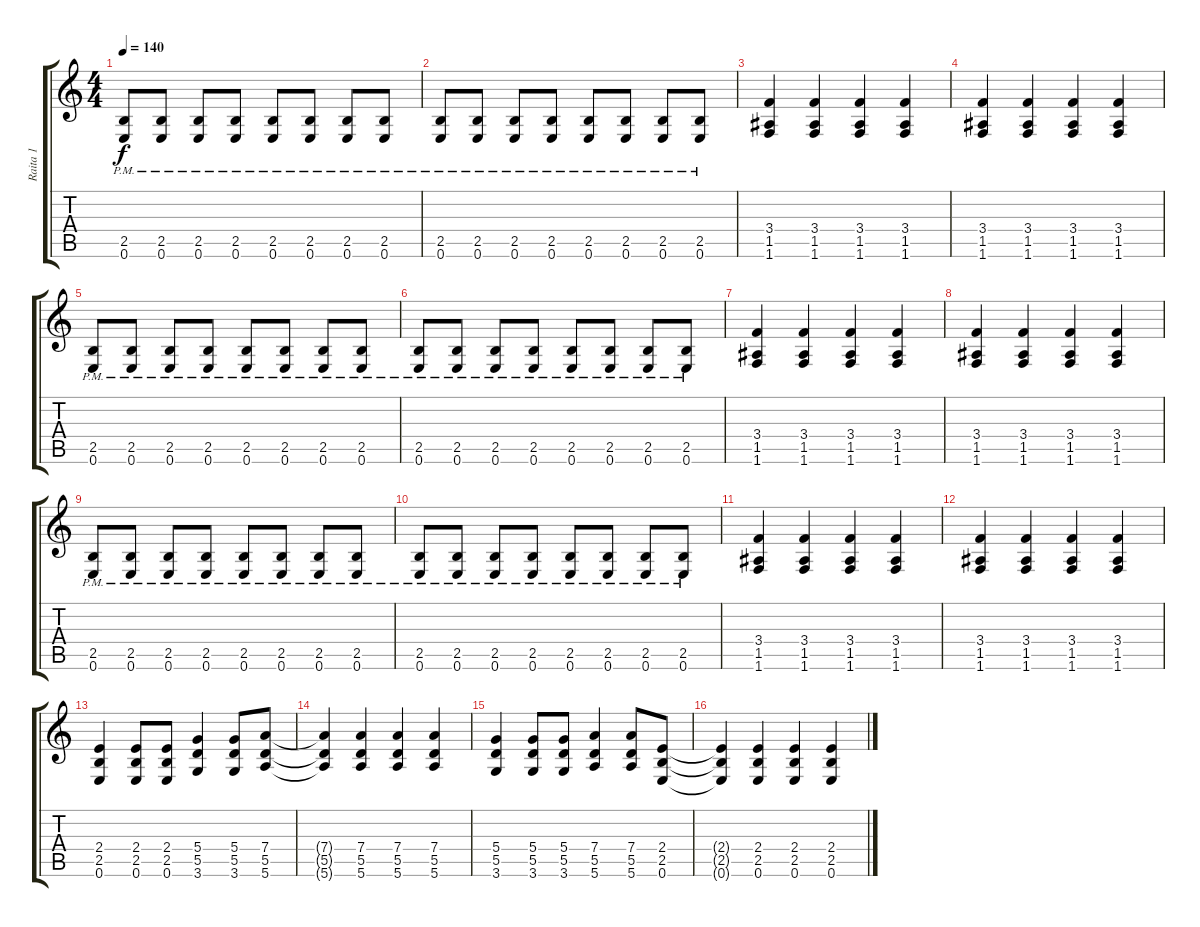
\track ("Raita 1" "Raita 1") {instrument distortionguitar}
\staff {score tabs}
\tuning (E4 B3 G3 D3 A2 E2) {hide}
\ts (4 4)
\tempo 140
\clef g2
\ks c
(2.5{pm} 0.6{pm}).8{dy f} (2.5{pm} 0.6{pm}).8 (2.5{pm} 0.6{pm}).8 (2.5{pm} 0.6{pm}).8 (2.5{pm} 0.6{pm}).8 (2.5{pm} 0.6{pm}).8 (2.5{pm} 0.6{pm}).8 (2.5{pm} 0.6{pm}).8 |
(2.5{pm} 0.6{pm}).8 (2.5{pm} 0.6{pm}).8 (2.5{pm} 0.6{pm}).8 (2.5{pm} 0.6{pm}).8 (2.5{pm} 0.6{pm}).8 (2.5{pm} 0.6{pm}).8 (2.5{pm} 0.6{pm}).8 (2.5{pm} 0.6{pm}).8 |
(3.4 1.5 1.6).4 (3.4 1.5 1.6).4 (3.4 1.5 1.6).4 (3.4 1.5 1.6).4 |
(3.4 1.5 1.6).4 (3.4 1.5 1.6).4 (3.4 1.5 1.6).4 (3.4 1.5 1.6).4 |
(2.5{pm} 0.6{pm}).8 (2.5{pm} 0.6{pm}).8 (2.5{pm} 0.6{pm}).8 (2.5{pm} 0.6{pm}).8 (2.5{pm} 0.6{pm}).8 (2.5{pm} 0.6{pm}).8 (2.5{pm} 0.6{pm}).8 (2.5{pm} 0.6{pm}).8 |
(2.5{pm} 0.6{pm}).8 (2.5{pm} 0.6{pm}).8 (2.5{pm} 0.6{pm}).8 (2.5{pm} 0.6{pm}).8 (2.5{pm} 0.6{pm}).8 (2.5{pm} 0.6{pm}).8 (2.5{pm} 0.6{pm}).8 (2.5{pm} 0.6{pm}).8 |
(3.4 1.5 1.6).4 (3.4 1.5 1.6).4 (3.4 1.5 1.6).4 (3.4 1.5 1.6).4 |
(3.4 1.5 1.6).4 (3.4 1.5 1.6).4 (3.4 1.5 1.6).4 (3.4 1.5 1.6).4 |
(2.5{pm} 0.6{pm}).8 (2.5{pm} 0.6{pm}).8 (2.5{pm} 0.6{pm}).8 (2.5{pm} 0.6{pm}).8 (2.5{pm} 0.6{pm}).8 (2.5{pm} 0.6{pm}).8 (2.5{pm} 0.6{pm}).8 (2.5{pm} 0.6{pm}).8 |
(2.5{pm} 0.6{pm}).8 (2.5{pm} 0.6{pm}).8 (2.5{pm} 0.6{pm}).8 (2.5{pm} 0.6{pm}).8 (2.5{pm} 0.6{pm}).8 (2.5{pm} 0.6{pm}).8 (2.5{pm} 0.6{pm}).8 (2.5{pm} 0.6{pm}).8 |
(3.4 1.5 1.6).4 (3.4 1.5 1.6).4 (3.4 1.5 1.6).4 (3.4 1.5 1.6).4 |
(3.4 1.5 1.6).4 (3.4 1.5 1.6).4 (3.4 1.5 1.6).4 (3.4 1.5 1.6).4 |
(2.4 2.5 0.6).4 (2.4 2.5 0.6).8 (2.4 2.5 0.6).8 (5.4 5.5 3.6).4 (5.4 5.5 3.6).8 (7.4 5.5 5.6).8 |
(7.4{t} 5.5{t} 5.6{t}).4 (7.4 5.5 5.6).4 (7.4 5.5 5.6).4 (7.4 5.5 5.6).4 |
(5.4 5.5 3.6).4 (5.4 5.5 3.6).8 (5.4 5.5 3.6).8 (7.4 5.5 5.6).4 (7.4 5.5 5.6).8 (2.4 2.5 0.6).8 |
(2.4{t} 2.5{t} 0.6{t}).4 (2.4 2.5 0.6).4 (2.4 2.5 0.6).4 (2.4 2.5 0.6).4
